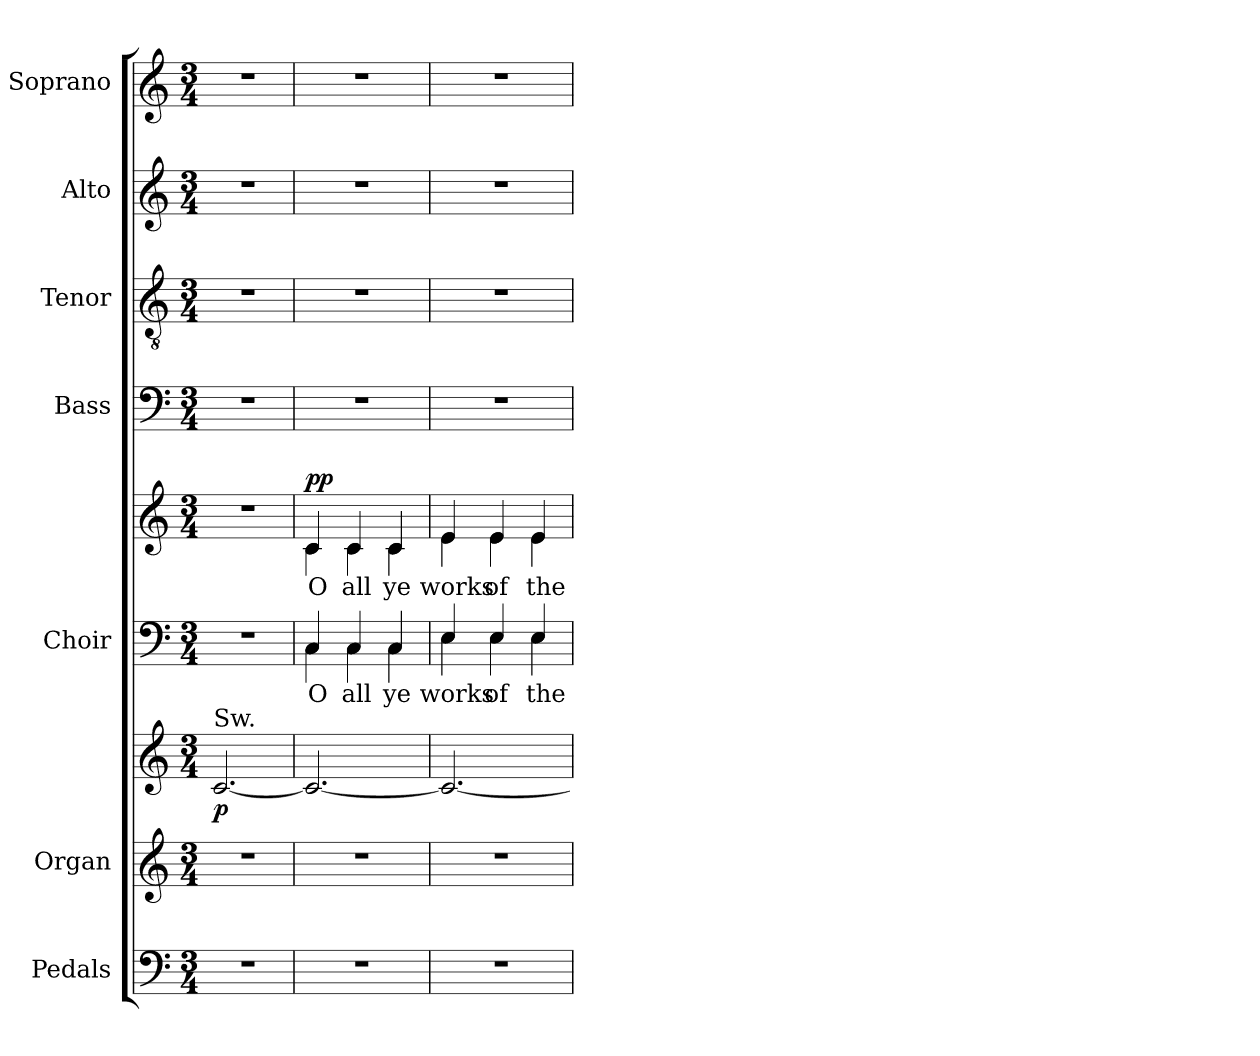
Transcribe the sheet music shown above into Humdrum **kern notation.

**kern	**kern	**kern	**dynam	**kern	**text	**kern	**text	**dynam	**kern	**kern	**kern	**kern
*part7	*part6	*part6	*part6	*part5	*part5	*part5	*part5	*part5	*part4	*part3	*part2	*part1
*staff9	*staff8	*staff7	*staff7/8	*staff6	*staff6	*staff5	*staff5	*staff5/6	*staff4	*staff3	*staff2	*staff1
*I"Pedals	*I"Organ	*	*	*I"Choir	*	*	*	*	*I"Bass	*I"Tenor	*I"Alto	*I"Soprano
*I'Ped.	*I'Org.	*	*	*I'Choir	*	*	*	*	*I'B.	*I'T.	*I'A.	*I'S.
!!LO:PB:g=z
*clefF4	*clefG2	*clefG2	*	*clefF4	*	*clefG2	*	*	*clefF4	*clefGv2	*clefG2	*clefG2
*	*	*	*	*	*	*	*	*	*	*ITrd7c12	*	*
*k[]	*k[]	*k[]	*	*k[]	*	*k[]	*	*	*k[]	*k[]	*k[]	*k[]
*C:	*C:	*C:	*	*C:	*	*C:	*	*	*C:	*C:	*C:	*C:
*M3/4	*M3/4	*M3/4	*	*M3/4	*	*M3/4	*	*	*M3/4	*M3/4	*M3/4	*M3/4
*MM60	*MM60	*MM60	*	*MM60	*	*MM60	*	*	*MM60	*MM60	*MM60	*MM60
=1	=1	=1	=1	=1	=1	=1	=1	=1	=1	=1	=1	=1
!	!	!LO:TX:a:t=Sw.	!	!	!	!	!	!	!	!	!	!
!LO:N:vis=1	!LO:N:vis=1	!	!	!LO:N:vis=1	!	!LO:N:vis=1	!	!	!LO:N:vis=1	!LO:N:vis=1	!LO:N:vis=1	!LO:N:vis=1
2.r	2.r	[<2.ci/	p	2.r	.	2.r	.	.	2.r	2.r	2.r	2.r
=2	=2	=2	=2	=2	=2	=2	=2	=2	=2	=2	=2	=2
!LO:N:vis=1	!LO:N:vis=1	!	!	!	!	!	!	!	!	!	!	!
*	*	*	*	*^	*	*	*	*	*	*	*	*
!	!	!	!	!	!	!LO:LY:b:color=#000000	!	!	!	!	!	!	!
*	*	*	*	*	*	*	*^	*	*	*	*	*	*
!	!	!	!	!	!	!	!	!	!LO:LY:b:color=#000000	!	!LO:N:vis=1	!LO:N:vis=1	!LO:N:vis=1	!LO:N:vis=1
2.r	2.r	2.ci/_<	.	4Ci/	4Ci\	O	4ci/	4ci\	O	p p	2.r	2.r	2.r	2.r
!	!	!	!	!	!	!LO:LY:b:color=#000000	!	!	!	!	!	!	!	!
!	!	!	!	!	!	!	!	!	!LO:LY:b:color=#000000	!	!	!	!	!
.	.	.	.	4Ci/	4Ci\	all	4ci/	4ci\	all	.	.	.	.	.
!	!	!	!	!	!	!LO:LY:b:color=#000000	!	!	!	!	!	!	!	!
!	!	!	!	!	!	!	!	!	!LO:LY:b:color=#000000	!	!	!	!	!
.	.	.	.	4Ci/	4Ci\	ye	4ci/	4ci\	ye	.	.	.	.	.
=3	=3	=3	=3	=3	=3	=3	=3	=3	=3	=3	=3	=3	=3	=3
!LO:N:vis=1	!LO:N:vis=1	!	!	!	!	!	!	!	!	!	!	!	!	!
!	!	!	!	!	!	!LO:LY:b:color=#000000	!	!	!	!	!	!	!	!
!	!	!	!	!	!	!	!	!	!LO:LY:b:color=#000000	!	!LO:N:vis=1	!LO:N:vis=1	!LO:N:vis=1	!LO:N:vis=1
2.r	2.r	2.ci/_<	.	4Ei/	4Ei\	works	4ei/	4ei\	works	.	2.r	2.r	2.r	2.r
!	!	!	!	!	!	!LO:LY:b:color=#000000	!	!	!	!	!	!	!	!
!	!	!	!	!	!	!	!	!	!LO:LY:b:color=#000000	!	!	!	!	!
.	.	.	.	4Ei/	4Ei\	of	4ei/	4ei\	of	.	.	.	.	.
!	!	!	!	!	!	!LO:LY:b:color=#000000	!	!	!	!	!	!	!	!
!	!	!	!	!	!	!	!	!	!LO:LY:b:color=#000000	!	!	!	!	!
.	.	.	.	4Ei/	4Ei\	the	4ei/	4ei\	the	.	.	.	.	.
*	*	*	*	*v	*v	*	*	*	*	*	*	*	*	*
*	*	*	*	*	*	*v	*v	*	*	*	*	*	*
=	=	=	=	=	=	=	=	=	=	=	=	=
*-	*-	*-	*-	*-	*-	*-	*-	*-	*-	*-	*-	*-
